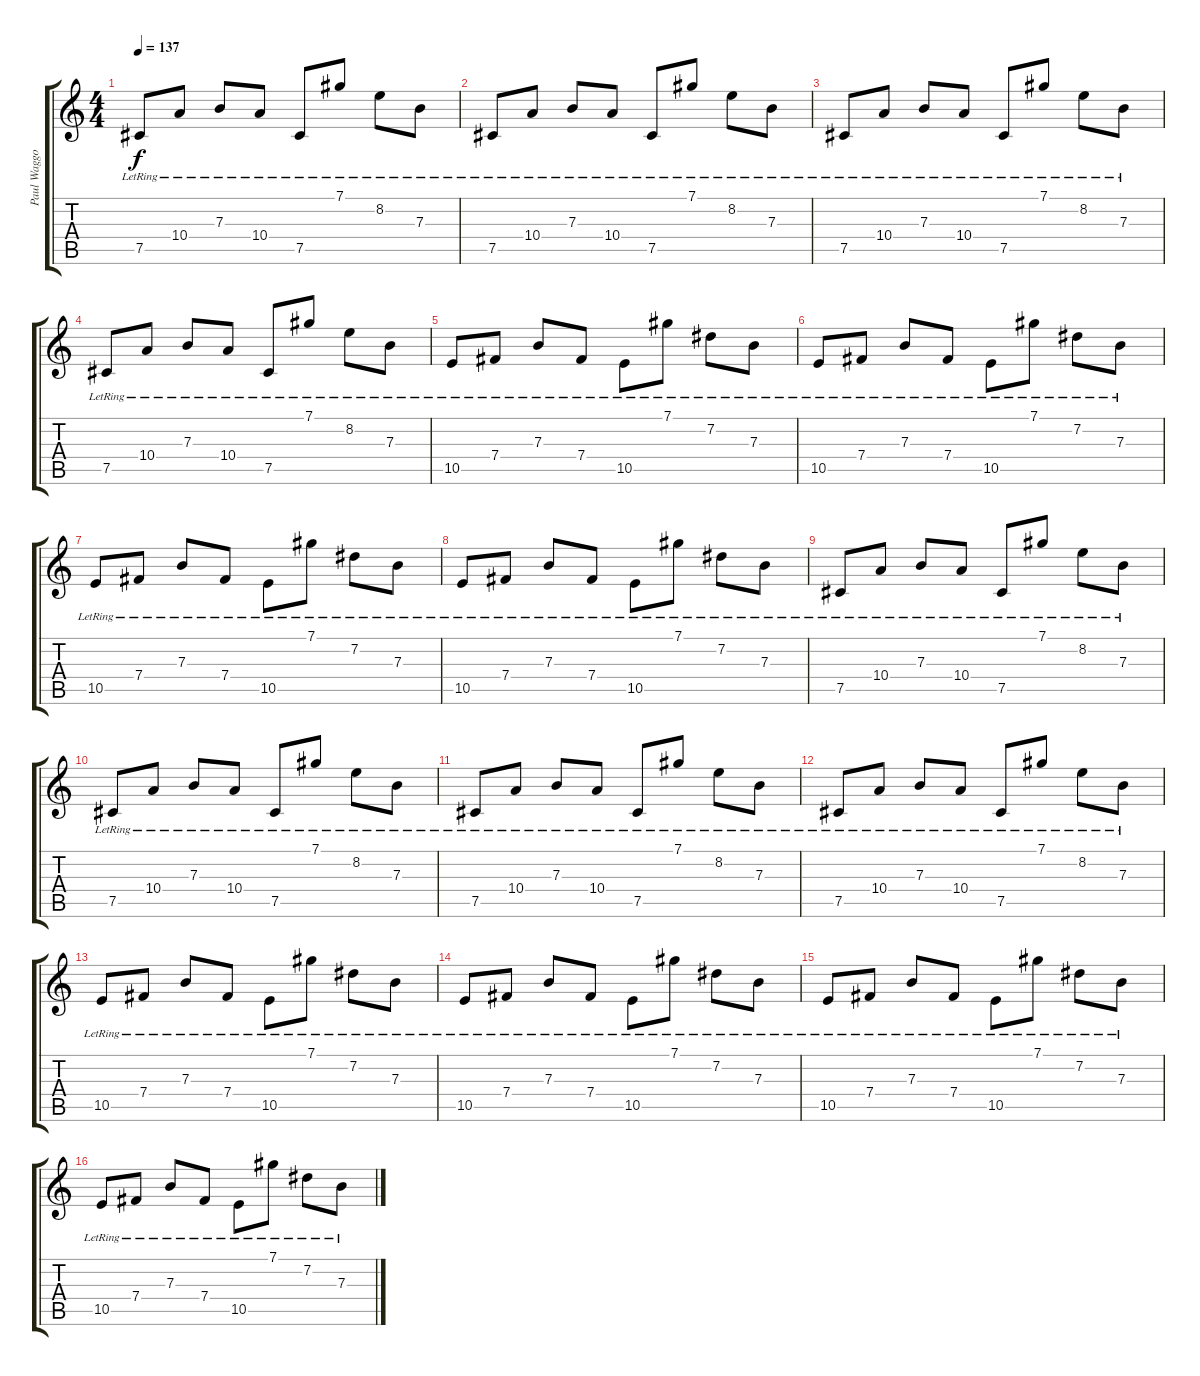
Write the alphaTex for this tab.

\track ("Paul Waggoner" "Paul Waggo") {instrument electricguitarjazz}
\staff {score tabs}
\tuning (Db4 Ab3 E3 B2 Gb2 Db2) {hide}
\ts (4 4)
\tempo 137
\clef g2
\ks c
7.5{lr}.8{dy f volume 7} 10.4{lr}.8 7.3{lr}.8 10.4{lr}.8 7.5{lr}.8 7.1{lr}.8 8.2{lr}.8 7.3{lr}.8 |
7.5{lr}.8 10.4{lr}.8 7.3{lr}.8 10.4{lr}.8 7.5{lr}.8 7.1{lr}.8 8.2{lr}.8 7.3{lr}.8 |
7.5{lr}.8 10.4{lr}.8 7.3{lr}.8 10.4{lr}.8 7.5{lr}.8 7.1{lr}.8 8.2{lr}.8 7.3{lr}.8 |
7.5{lr}.8 10.4{lr}.8 7.3{lr}.8 10.4{lr}.8 7.5{lr}.8 7.1{lr}.8 8.2{lr}.8 7.3{lr}.8 |
10.5{lr}.8 7.4{lr}.8 7.3{lr}.8 7.4{lr}.8 10.5{lr}.8 7.1{lr}.8 7.2{lr}.8 7.3{lr}.8 |
10.5{lr}.8 7.4{lr}.8 7.3{lr}.8 7.4{lr}.8 10.5{lr}.8 7.1{lr}.8 7.2{lr}.8 7.3{lr}.8 |
10.5{lr}.8 7.4{lr}.8 7.3{lr}.8 7.4{lr}.8 10.5{lr}.8 7.1{lr}.8 7.2{lr}.8 7.3{lr}.8 |
10.5{lr}.8 7.4{lr}.8 7.3{lr}.8 7.4{lr}.8 10.5{lr}.8 7.1{lr}.8 7.2{lr}.8 7.3{lr}.8 |
7.5{lr}.8 10.4{lr}.8 7.3{lr}.8 10.4{lr}.8 7.5{lr}.8 7.1{lr}.8 8.2{lr}.8 7.3{lr}.8 |
7.5{lr}.8 10.4{lr}.8 7.3{lr}.8 10.4{lr}.8 7.5{lr}.8 7.1{lr}.8 8.2{lr}.8 7.3{lr}.8 |
7.5{lr}.8 10.4{lr}.8 7.3{lr}.8 10.4{lr}.8 7.5{lr}.8 7.1{lr}.8 8.2{lr}.8 7.3{lr}.8 |
7.5{lr}.8 10.4{lr}.8 7.3{lr}.8 10.4{lr}.8 7.5{lr}.8 7.1{lr}.8 8.2{lr}.8 7.3{lr}.8 |
10.5{lr}.8 7.4{lr}.8 7.3{lr}.8 7.4{lr}.8 10.5{lr}.8 7.1{lr}.8 7.2{lr}.8 7.3{lr}.8 |
10.5{lr}.8 7.4{lr}.8 7.3{lr}.8 7.4{lr}.8 10.5{lr}.8 7.1{lr}.8 7.2{lr}.8 7.3{lr}.8 |
10.5{lr}.8 7.4{lr}.8 7.3{lr}.8 7.4{lr}.8 10.5{lr}.8 7.1{lr}.8 7.2{lr}.8 7.3{lr}.8 |
10.5{lr}.8 7.4{lr}.8 7.3{lr}.8 7.4{lr}.8 10.5{lr}.8 7.1{lr}.8 7.2{lr}.8 7.3{lr}.8
